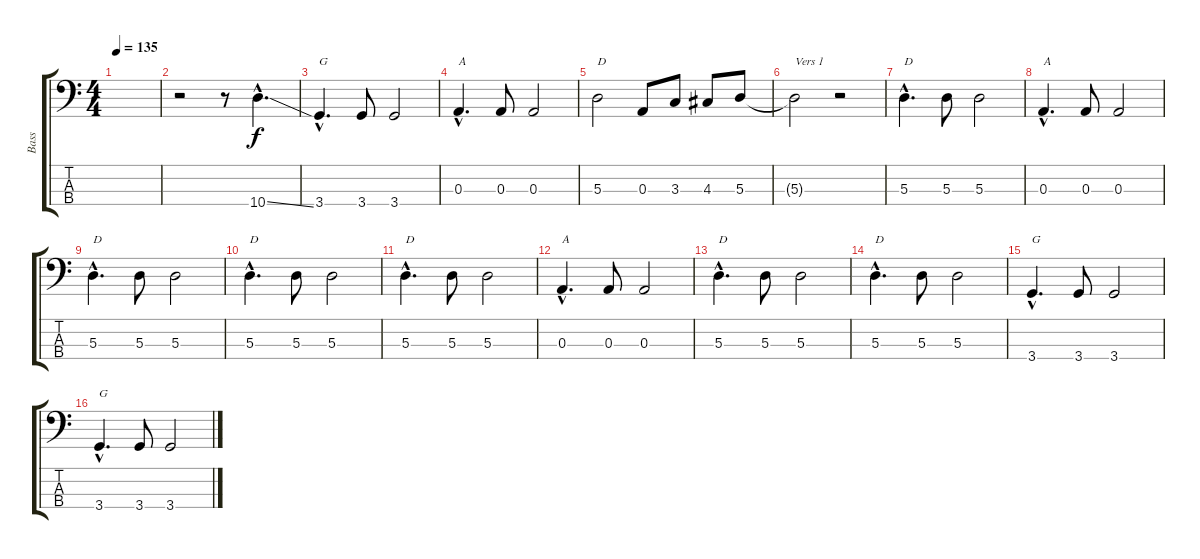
\track ("Bass" "Bass") {instrument electricbassfinger}
\staff {score tabs}
\tuning (G2 D2 A1 E1) {hide}
\ts (4 4)
\tempo 135
\clef f4
\ks c
|
r.2 r.8 10.4{ss hac}.4{d} |
3.4{hac}.4{d txt "G"} 3.4.8 3.4.2 |
0.3{hac}.4{d txt "A"} 0.3.8 0.3.2 |
5.3.2{txt "D"} 0.3.8 3.3.8 4.3.8 5.3.8 |
5.3{t}.2{txt "Vers 1"} r.2 |
5.3{hac}.4{d txt "D"} 5.3.8 5.3.2 |
0.3{hac}.4{d txt "A"} 0.3.8 0.3.2 |
5.3{hac}.4{d txt "D"} 5.3.8 5.3.2 |
5.3{hac}.4{d txt "D"} 5.3.8 5.3.2 |
5.3{hac}.4{d txt "D"} 5.3.8 5.3.2 |
0.3{hac}.4{d txt "A"} 0.3.8 0.3.2 |
5.3{hac}.4{d txt "D"} 5.3.8 5.3.2 |
5.3{hac}.4{d txt "D"} 5.3.8 5.3.2 |
3.4{hac}.4{d txt "G"} 3.4.8 3.4.2 |
3.4{hac}.4{d txt "G"} 3.4.8 3.4.2
